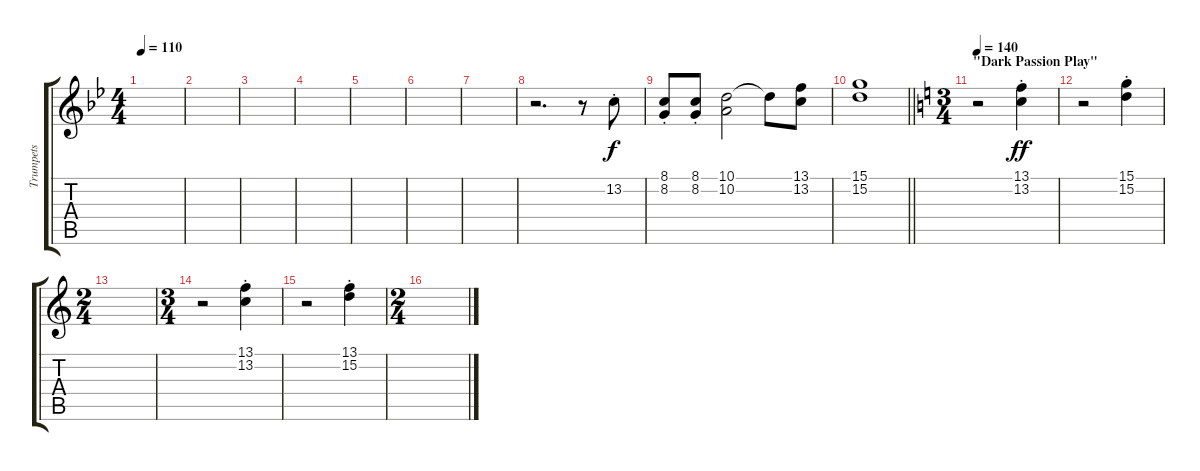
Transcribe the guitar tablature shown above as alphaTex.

\track ("Trumpets" "Trumpets") {instrument trumpet}
\staff {score tabs}
\tuning (E4 B3 G3 D3 A2 E2) {hide}
\ts (4 4)
\tempo 110
\clef g2
\ks gminor
|
|
|
|
|
|
|
r.2{d} r.8 13.2{st}.8{dy f} |
(8.1{st} 8.2).8 (8.1{st} 8.2).8 (10.1 10.2).2 10.1{t}.8 (13.1 13.2).8 |
\barLineRight lightlight
(15.1 15.2).1 |
\ts (3 4)
\section ("" "\"Dark Passion Play\"")
\tempo 140
\ks aminor
r.2 (13.1{st} 13.2{st}).4{dy ff} |
r.2 (15.1{st} 15.2{st}).4 |
\ts (2 4)
|
\ts (3 4)
r.2 (13.1{st} 13.2{st}).4 |
r.2 (13.1{st} 15.2{st}).4 |
\ts (2 4)
